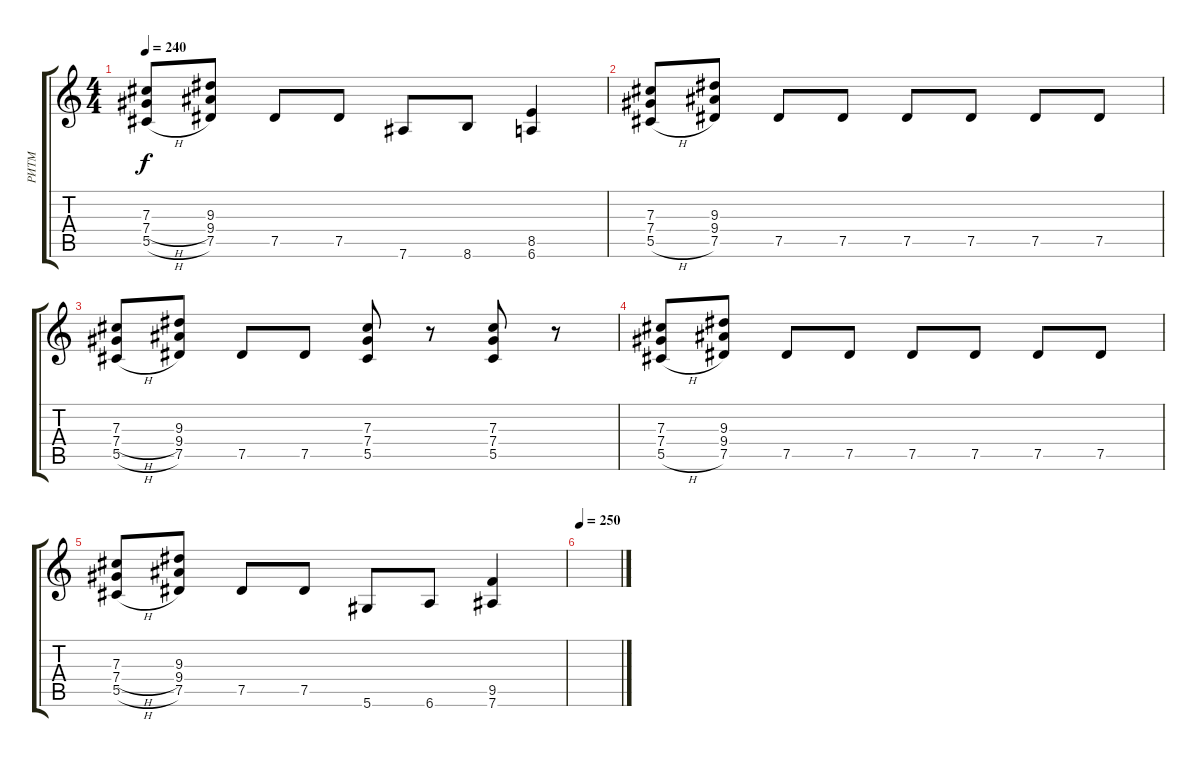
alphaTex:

\track ("РИТМ" "РИТМ") {instrument overdrivenguitar}
\staff {score tabs}
\tuning (Eb4 Bb3 Gb3 Db3 Ab2 Eb2) {hide}
\ts (4 4)
\tempo 240
\clef g2
\ks c
(7.3 7.4{h} 5.5{h}).8{dy f} (9.3 9.4 7.5).8 7.5.8 7.5.8 7.6.8 8.6.8 (8.5 6.6).4 |
(7.3 7.4 5.5{h}).8 (9.3 9.4 7.5).8 7.5.8 7.5.8 7.5.8 7.5.8 7.5.8 7.5.8 |
(7.3 7.4{h} 5.5{h}).8 (9.3 9.4 7.5).8 7.5.8 7.5.8 (7.3 7.4 5.5).8 r.8 (7.3 7.4 5.5).8 r.8 |
(7.3 7.4 5.5{h}).8 (9.3 9.4 7.5).8 7.5.8 7.5.8 7.5.8 7.5.8 7.5.8 7.5.8 |
(7.3 7.4{h} 5.5{h}).8 (9.3 9.4 7.5).8 7.5.8 7.5.8 5.6.8 6.6.8 (9.5 7.6).4 |
\tempo 250
